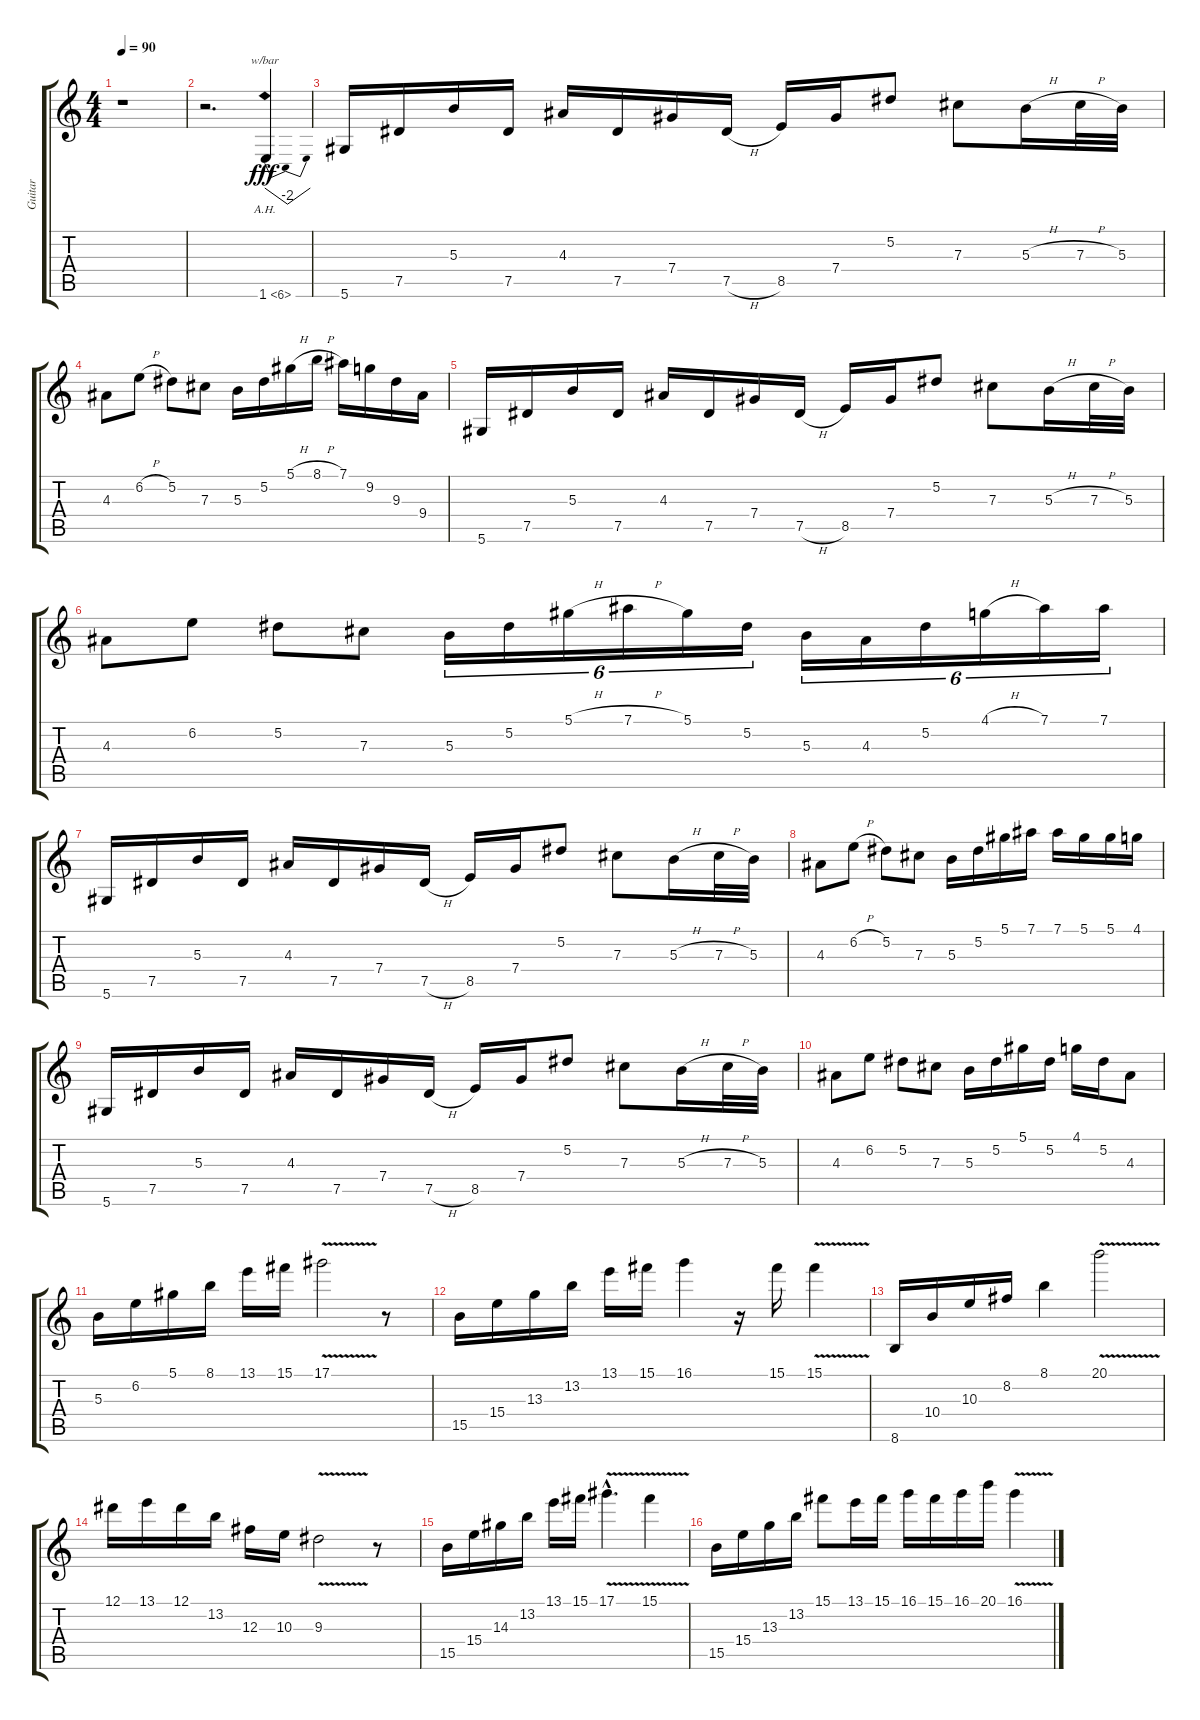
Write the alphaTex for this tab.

\track ("Guitar" "Guitar") {instrument distortionguitar}
\staff {score tabs}
\tuning (Eb4 Bb3 Gb3 Db3 Ab2 Eb2) {hide}
\ts (4 4)
\tempo 90
\clef g2
\ks c
r.1{dy fff instrument distortionguitar} |
r.2{d} 1.6{ah 5}.4{tbe (dip default 0 0 30 -8 60 0)} |
5.6.16 7.5.16 5.3.16 7.5.16 4.3.16 7.5.16 7.4.16 7.5{h}.16 8.5.16 7.4.16 5.2.8 7.3.8 5.3{h}.16 7.3{h}.32 5.3.32 |
4.3.8 6.2{h}.8 5.2.8 7.3.8 5.3.16 5.2.16 5.1{h}.16 8.1{h}.16 7.1.16 9.2.16 9.3.16 9.4.16 |
5.6.16 7.5.16 5.3.16 7.5.16 4.3.16 7.5.16 7.4.16 7.5{h}.16 8.5.16 7.4.16 5.2.8 7.3.8 5.3{h}.16 7.3{h}.32 5.3.32 |
4.3.8 6.2.8 5.2.8 7.3.8 5.3.16{tu (6 4)} 5.2.16{tu (6 4)} 5.1{h}.16{tu (6 4)} 7.1{h}.16{tu (6 4)} 5.1.16{tu (6 4)} 5.2.16{tu (6 4)} 5.3.16{tu (6 4)} 4.3.16{tu (6 4)} 5.2.16{tu (6 4)} 4.1{h}.16{tu (6 4)} 7.1.16{tu (6 4)} 7.1.16{tu (6 4)} |
5.6.16 7.5.16 5.3.16 7.5.16 4.3.16 7.5.16 7.4.16 7.5{h}.16 8.5.16 7.4.16 5.2.8 7.3.8 5.3{h}.16 7.3{h}.32 5.3.32 |
4.3.8 6.2{h}.8 5.2.8 7.3.8 5.3.16 5.2.16 5.1.16 7.1.16 7.1.16 5.1.16 5.1.16 4.1.16 |
5.6.16 7.5.16 5.3.16 7.5.16 4.3.16 7.5.16 7.4.16 7.5{h}.16 8.5.16 7.4.16 5.2.8 7.3.8 5.3{h}.16 7.3{h}.32 5.3.32 |
4.3.8 6.2.8 5.2.8 7.3.8 5.3.16 5.2.16 5.1.16 5.2.16 4.1.16 5.2.16 4.3.8 |
5.3.16 6.2.16 5.1.16 8.1.16 13.1.16 15.1.16 17.1{v}.2 r.8 |
15.5.16 15.4.16 13.3.16 13.2.16 13.1.16 15.1.16 16.1.4 r.16 15.1.16 15.1{v}.4 |
8.6.16 10.4.16 10.3.16 8.2.16 8.1.4 20.1{v}.2 |
12.1.16 13.1.16 12.1.16 13.2.16 12.3.16 10.3.16 9.3{v}.2 r.8 |
15.5.16 15.4.16 14.3.16 13.2.16 13.1.16 15.1.16 17.1{v hac}.4{d} 15.1{v}.4 |
15.5.16 15.4.16 13.3.16 13.2.16 15.1.8 13.1.16 15.1.16 16.1.16 15.1.16 16.1.16 20.1.16 16.1{v}.4
